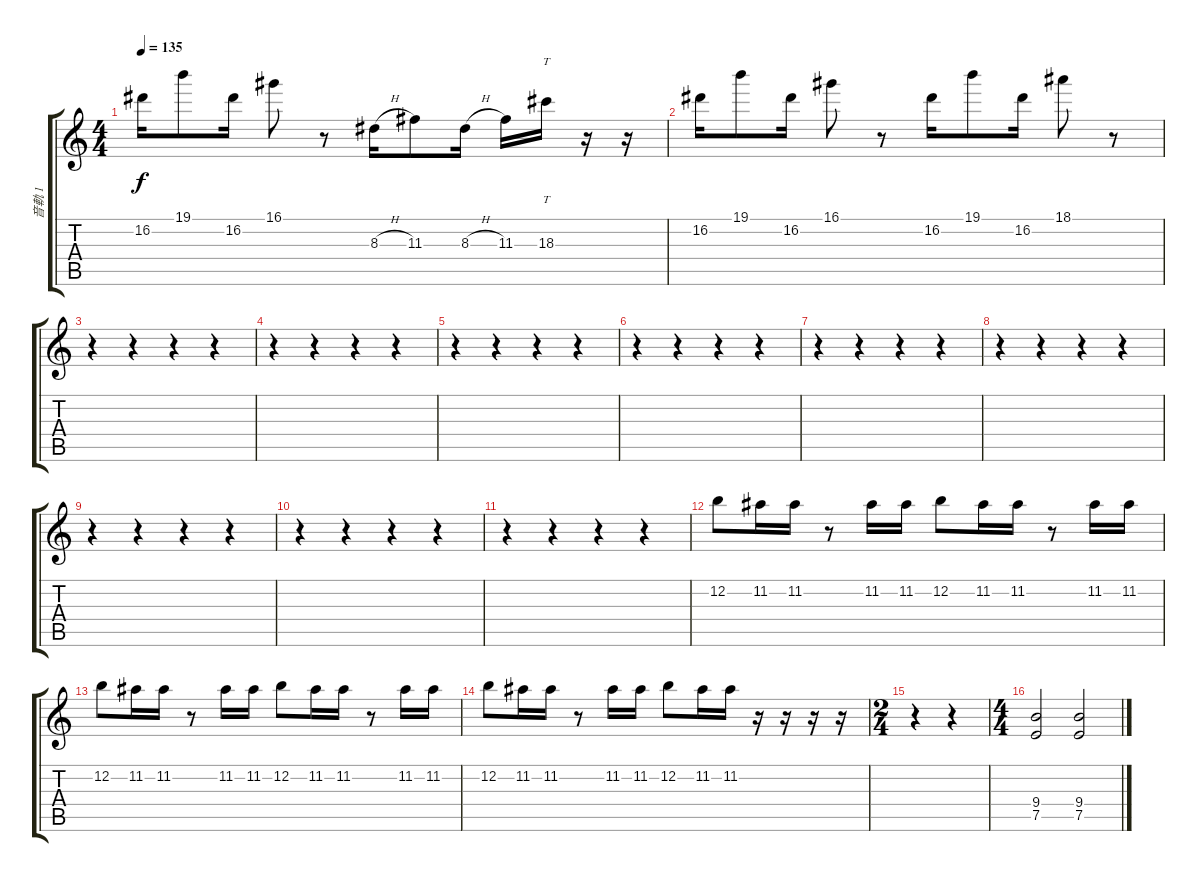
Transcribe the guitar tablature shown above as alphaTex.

\track ("音軌 1" "音軌 1") {instrument electricguitarjazz}
\staff {score tabs}
\tuning (E4 B3 G3 D3 A2 E2) {hide}
\ts (4 4)
\tempo 135
\clef g2
\ks c
16.2.16{dy f} 19.1.8 16.2.16 16.1.8 r.8 8.3{h}.16 11.3.8 8.3{h}.16 11.3.16 18.3.16{tt} r.16 r.16 |
16.2.16 19.1.8 16.2.16 16.1.8 r.8 16.2.16 19.1.8 16.2.16 18.1.8 r.8 |
r.4 r.4 r.4 r.4 |
r.4 r.4 r.4 r.4 |
r.4 r.4 r.4 r.4 |
r.4 r.4 r.4 r.4 |
r.4 r.4 r.4 r.4 |
r.4 r.4 r.4 r.4 |
r.4 r.4 r.4 r.4 |
r.4 r.4 r.4 r.4 |
r.4 r.4 r.4 r.4 |
12.2.8 11.2.16 11.2.16 r.8 11.2.16 11.2.16 12.2.8 11.2.16 11.2.16 r.8 11.2.16 11.2.16 |
12.2.8 11.2.16 11.2.16 r.8 11.2.16 11.2.16 12.2.8 11.2.16 11.2.16 r.8 11.2.16 11.2.16 |
12.2.8 11.2.16 11.2.16 r.8 11.2.16 11.2.16 12.2.8 11.2.16 11.2.16 r.16 r.16 r.16 r.16 |
\ts (2 4)
r.4 r.4 |
\ts (4 4)
(9.4 7.5).2 (9.4 7.5).2
